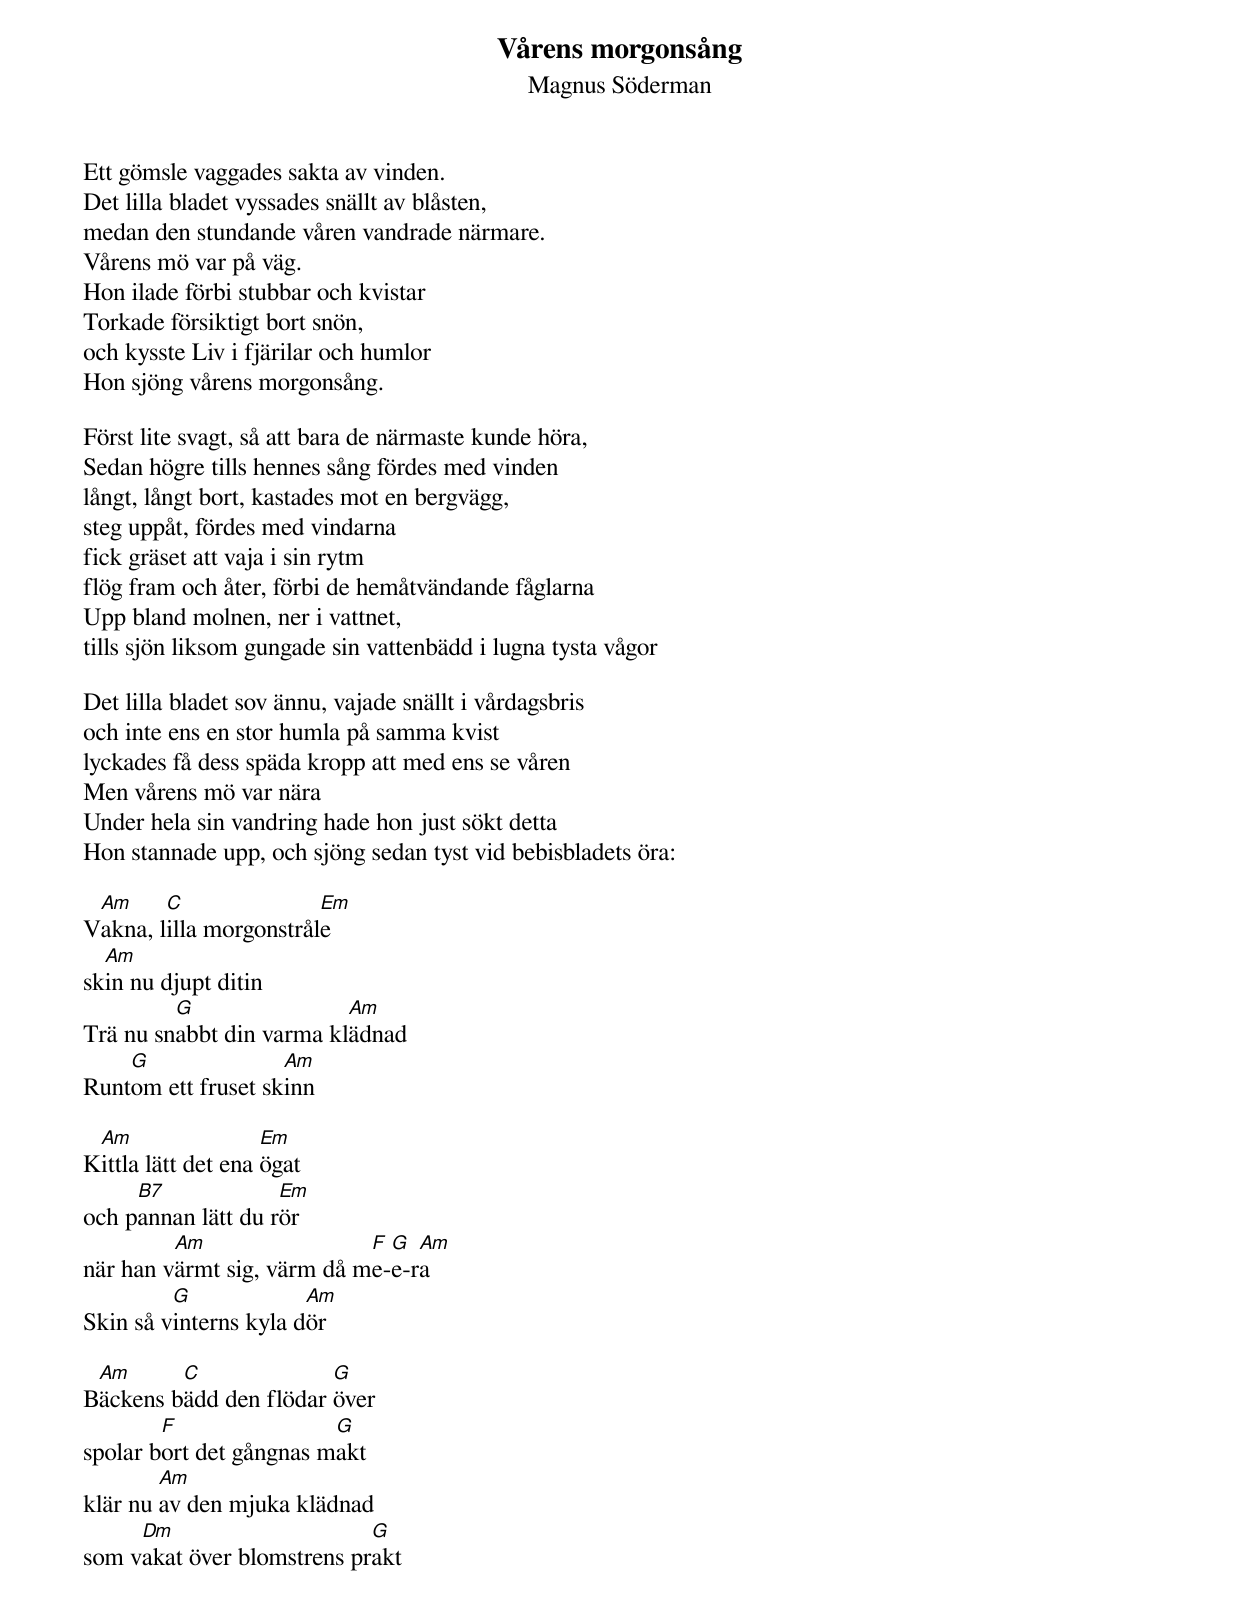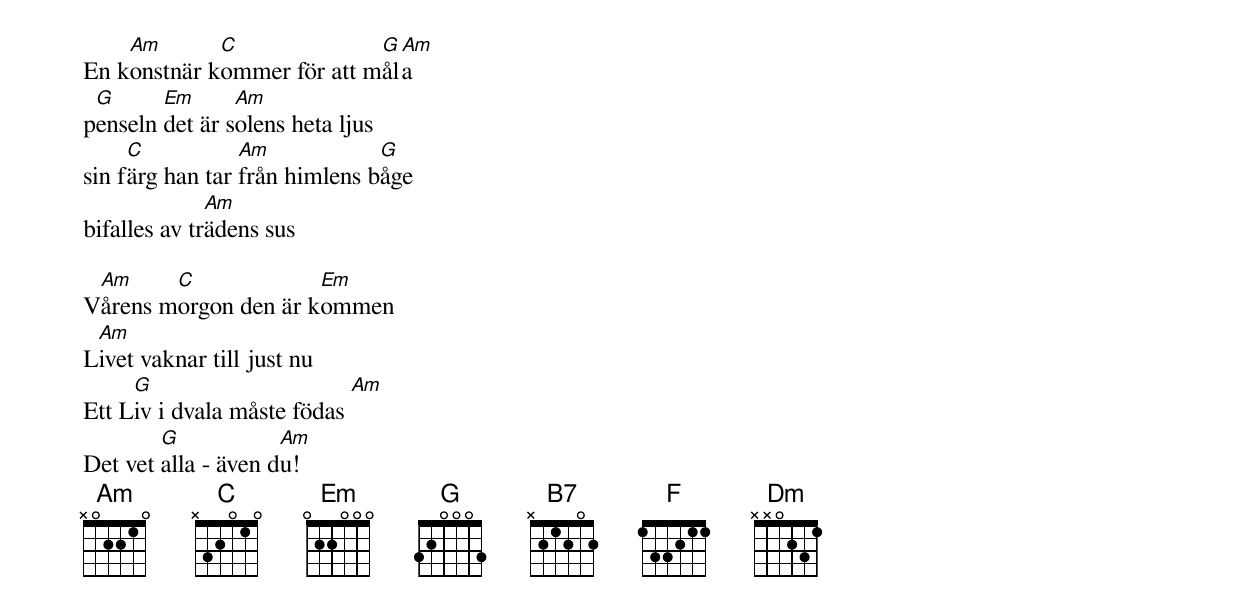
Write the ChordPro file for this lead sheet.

{t:Vårens morgonsång}
{st:Magnus Söderman}
{chordsize:1}
Ett gömsle vaggades sakta av vinden.
Det lilla bladet vyssades snällt av blåsten,
medan den stundande våren vandrade närmare.
Vårens mö var på väg.
Hon ilade förbi stubbar och kvistar
Torkade försiktigt bort snön,
och kysste Liv i fjärilar och humlor
Hon sjöng vårens morgonsång.

Först lite svagt, så att bara de närmaste kunde höra,
Sedan högre tills hennes sång fördes med vinden
långt, långt bort, kastades mot en bergvägg,
steg uppåt, fördes med vindarna
fick gräset att vaja i sin rytm
flög fram och åter, förbi de hemåtvändande fåglarna
Upp bland molnen, ner i vattnet,
tills sjön liksom gungade sin vattenbädd i lugna tysta vågor

Det lilla bladet sov ännu, vajade snällt i vårdagsbris
och inte ens en stor humla på samma kvist
lyckades få dess späda kropp att med ens se våren
Men vårens mö var nära
Under hela sin vandring hade hon just sökt detta
Hon stannade upp, och sjöng sedan tyst vid bebisbladets öra:

{chordsize:9}
V[Am]akna, l[C]illa morgonstrål[Em]e
sk[Am]in nu djupt ditin
Trä nu sn[G]abbt din varma kl[Am]ädnad
Runt[G]om ett fruset sk[Am]inn

K[Am]ittla lätt det ena [Em]ögat
och p[B7]annan lätt du r[Em]ör
när han v[Am]ärmt sig, värm då m[F]e-[G]e-r[Am]a
Skin så v[G]interns kyla d[Am]ör

B[Am]äckens b[C]ädd den flödar [G]över
spolar b[F]ort det gångnas m[G]akt
klär nu [Am]av den mjuka klädnad
som v[Dm]akat över blomstrens pr[G]akt



En k[Am]onstnär k[C]ommer för att m[G]ål[Am]a
p[G]enseln [Em]det är s[Am]olens heta ljus
sin f[C]ärg han tar [Am]från himlens b[G]åge
bifalles av tr[Am]ädens sus

V[Am]årens m[C]orgon den är k[Em]ommen
L[Am]ivet vaknar till just nu
Ett L[G]iv i dvala måste födas [Am]
Det vet [G]alla - även d[Am]u!
